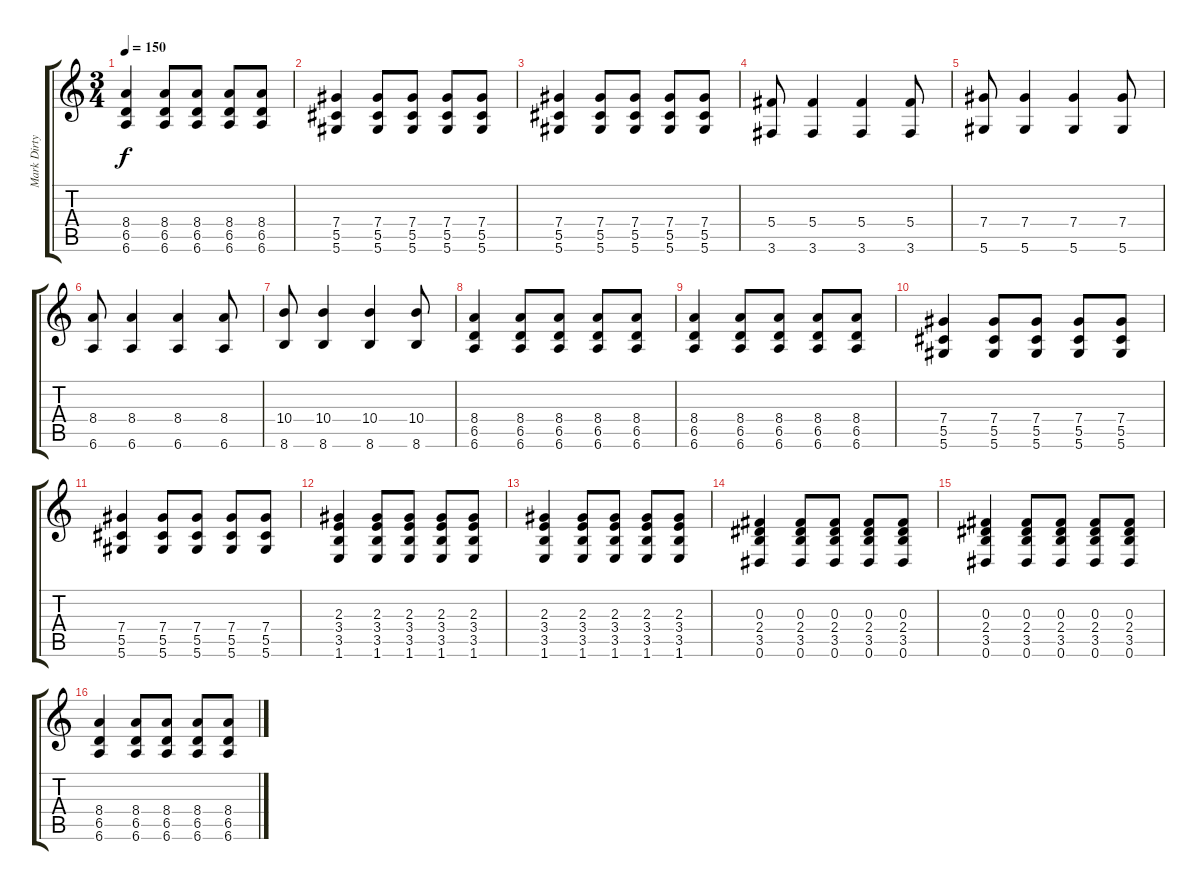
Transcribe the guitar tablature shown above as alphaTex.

\track ("Mark Dirty" "Mark Dirty") {instrument distortionguitar}
\staff {score tabs}
\tuning (Eb4 Bb3 Gb3 Db3 Ab2 Eb2) {hide}
\ts (3 4)
\tempo 150
\clef g2
\ks c
(8.4 6.5 6.6).4{dy f} (8.4 6.5 6.6).8 (8.4 6.5 6.6).8 (8.4 6.5 6.6).8 (8.4 6.5 6.6).8 |
(7.4 5.5 5.6).4 (7.4 5.5 5.6).8 (7.4 5.5 5.6).8 (7.4 5.5 5.6).8 (7.4 5.5 5.6).8 |
(7.4 5.5 5.6).4 (7.4 5.5 5.6).8 (7.4 5.5 5.6).8 (7.4 5.5 5.6).8 (7.4 5.5 5.6).8 |
(5.4 3.6).8 (5.4 3.6).4 (5.4 3.6).4 (5.4 3.6).8 |
(7.4 5.6).8 (7.4 5.6).4 (7.4 5.6).4 (7.4 5.6).8 |
(8.4 6.6).8 (8.4 6.6).4 (8.4 6.6).4 (8.4 6.6).8 |
(10.4 8.6).8 (10.4 8.6).4 (10.4 8.6).4 (10.4 8.6).8 |
(8.4 6.5 6.6).4 (8.4 6.5 6.6).8 (8.4 6.5 6.6).8 (8.4 6.5 6.6).8 (8.4 6.5 6.6).8 |
(8.4 6.5 6.6).4 (8.4 6.5 6.6).8 (8.4 6.5 6.6).8 (8.4 6.5 6.6).8 (8.4 6.5 6.6).8 |
(7.4 5.5 5.6).4 (7.4 5.5 5.6).8 (7.4 5.5 5.6).8 (7.4 5.5 5.6).8 (7.4 5.5 5.6).8 |
(7.4 5.5 5.6).4 (7.4 5.5 5.6).8 (7.4 5.5 5.6).8 (7.4 5.5 5.6).8 (7.4 5.5 5.6).8 |
(2.3 3.4 3.5 1.6).4 (2.3 3.4 3.5 1.6).8 (2.3 3.4 3.5 1.6).8 (2.3 3.4 3.5 1.6).8 (2.3 3.4 3.5 1.6).8 |
(2.3 3.4 3.5 1.6).4 (2.3 3.4 3.5 1.6).8 (2.3 3.4 3.5 1.6).8 (2.3 3.4 3.5 1.6).8 (2.3 3.4 3.5 1.6).8 |
(0.3 2.4 3.5 0.6).4 (0.3 2.4 3.5 0.6).8 (0.3 2.4 3.5 0.6).8 (0.3 2.4 3.5 0.6).8 (0.3 2.4 3.5 0.6).8 |
(0.3 2.4 3.5 0.6).4 (0.3 2.4 3.5 0.6).8 (0.3 2.4 3.5 0.6).8 (0.3 2.4 3.5 0.6).8 (0.3 2.4 3.5 0.6).8 |
(8.4 6.5 6.6).4 (8.4 6.5 6.6).8 (8.4 6.5 6.6).8 (8.4 6.5 6.6).8 (8.4 6.5 6.6).8
